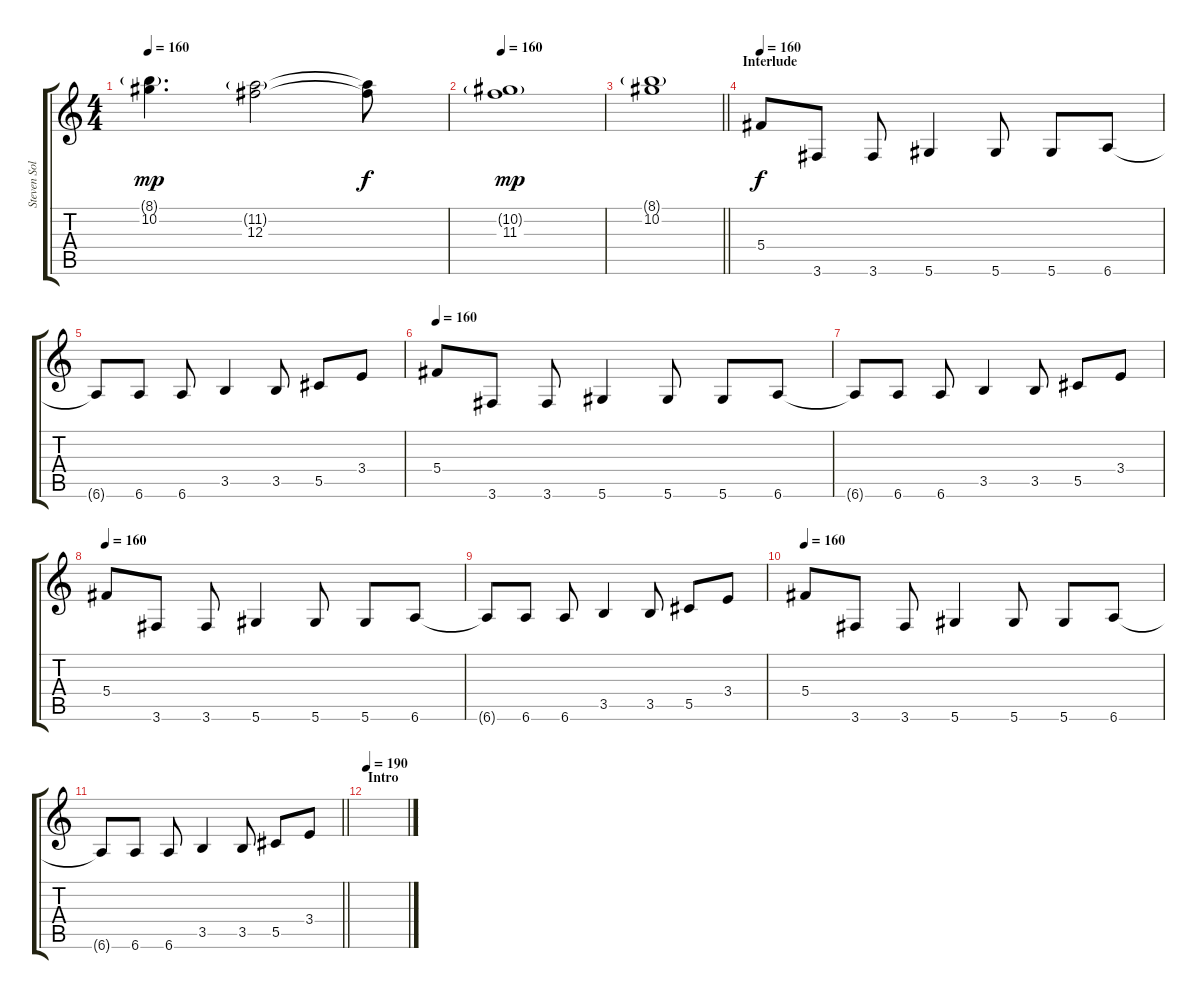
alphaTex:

\track ("Steven Solo" "Steven Sol") {instrument distortionguitar}
\staff {score tabs}
\tuning (Eb4 Bb3 Gb3 Db3 Ab2 Eb2) {hide}
\ts (4 4)
\tempo 160
\clef g2
\ks c
(8.1{g} 10.2).4{d dy mp} (11.2{g} 12.3).2 (11.2{t} 12.3{t}).8{dy f} |
\tempo 160
(10.2{g} 11.3).1{dy mp} |
\barLineRight lightlight
(8.1{g} 10.2).1 |
\section ("" "Interlude")
\tempo 160
5.4.8{dy f} 3.6.8 3.6.8 5.6.4 5.6.8 5.6.8 6.6.8 |
6.6{t}.8 6.6.8 6.6.8 3.5.4 3.5.8 5.5.8 3.4.8 |
\tempo 160
5.4.8 3.6.8 3.6.8 5.6.4 5.6.8 5.6.8 6.6.8 |
6.6{t}.8 6.6.8 6.6.8 3.5.4 3.5.8 5.5.8 3.4.8 |
\tempo 160
5.4.8 3.6.8 3.6.8 5.6.4 5.6.8 5.6.8 6.6.8 |
6.6{t}.8 6.6.8 6.6.8 3.5.4 3.5.8 5.5.8 3.4.8 |
\tempo 160
5.4.8 3.6.8 3.6.8 5.6.4 5.6.8 5.6.8 6.6.8 |
\barLineRight lightlight
6.6{t}.8 6.6.8 6.6.8 3.5.4 3.5.8 5.5.8 3.4.8 |
\section ("" "Intro")
\tempo 190
